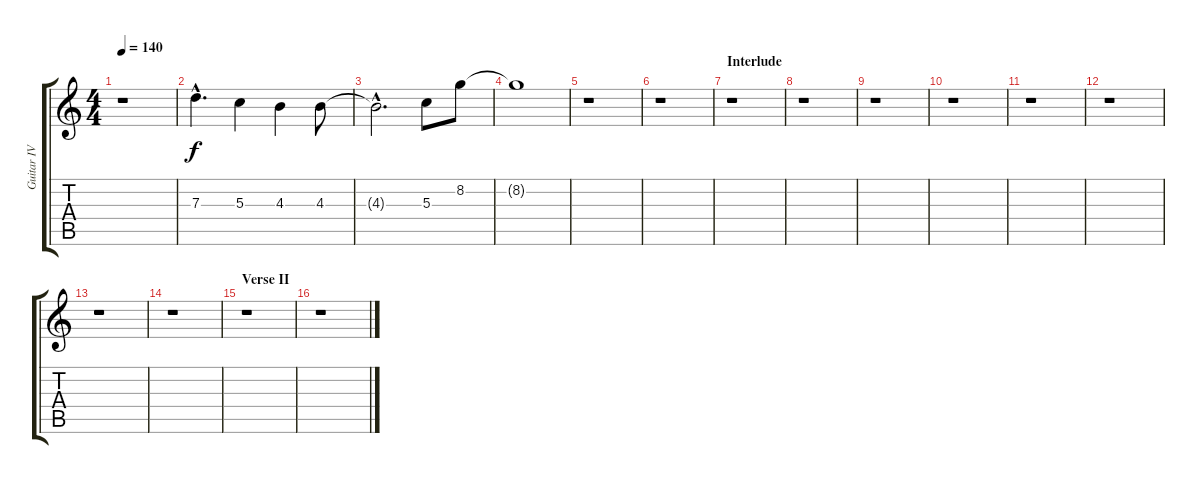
\track ("Guitar IV" "Guitar IV") {instrument overdrivenguitar}
\staff {score tabs}
\tuning (E4 B3 G3 D3 A2 E2) {hide}
\ts (4 4)
\tempo 140
\clef g2
\ks c
r.1{dy f} |
7.3{hac}.4{d volume 10 balance 8 instrument overdrivenguitar} 5.3.4 4.3.4 4.3.8 |
4.3{hac t}.2{d} 5.3.8 8.2.8{volume 0} |
8.2{t}.1 |
r.1 |
r.1 |
\section ("" "Interlude")
r.1 |
r.1 |
r.1 |
r.1 |
r.1 |
r.1 |
r.1 |
r.1 |
\section ("" "Verse II")
r.1 |
r.1
